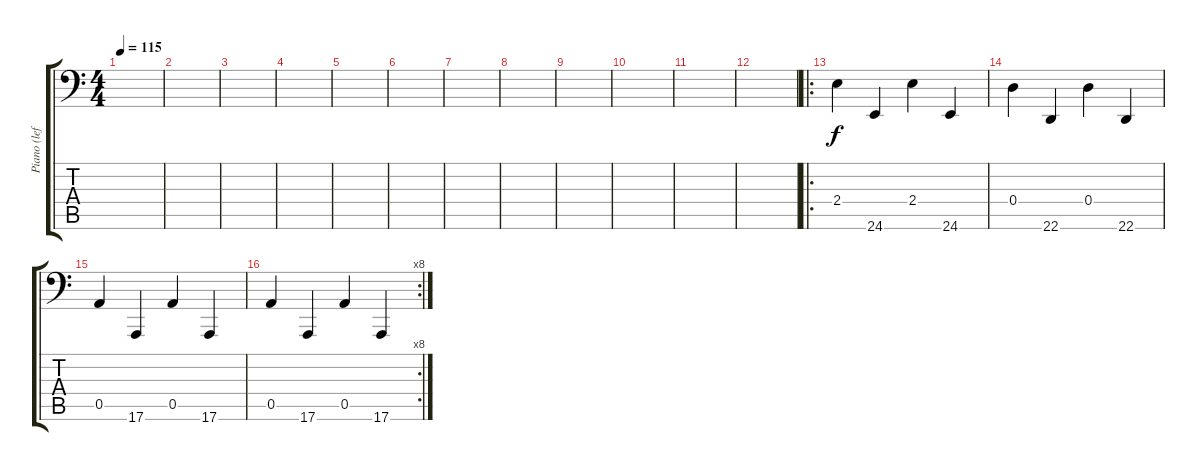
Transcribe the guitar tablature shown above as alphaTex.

\track ("Piano (left hand)" "Piano (lef") {instrument brightacousticpiano}
\staff {score tabs}
\tuning (E4 B3 G3 D3 A2 E0) {hide}
\ts (4 4)
\tempo 115
\clef f4
\ks c
|
|
|
|
|
|
|
|
|
|
|
|
\ro
2.4.4 24.6.4 2.4.4 24.6.4 |
0.4.4 22.6.4 0.4.4 22.6.4 |
0.5.4 17.6.4 0.5.4 17.6.4 |
\rc 8
0.5.4 17.6.4 0.5.4 17.6.4
